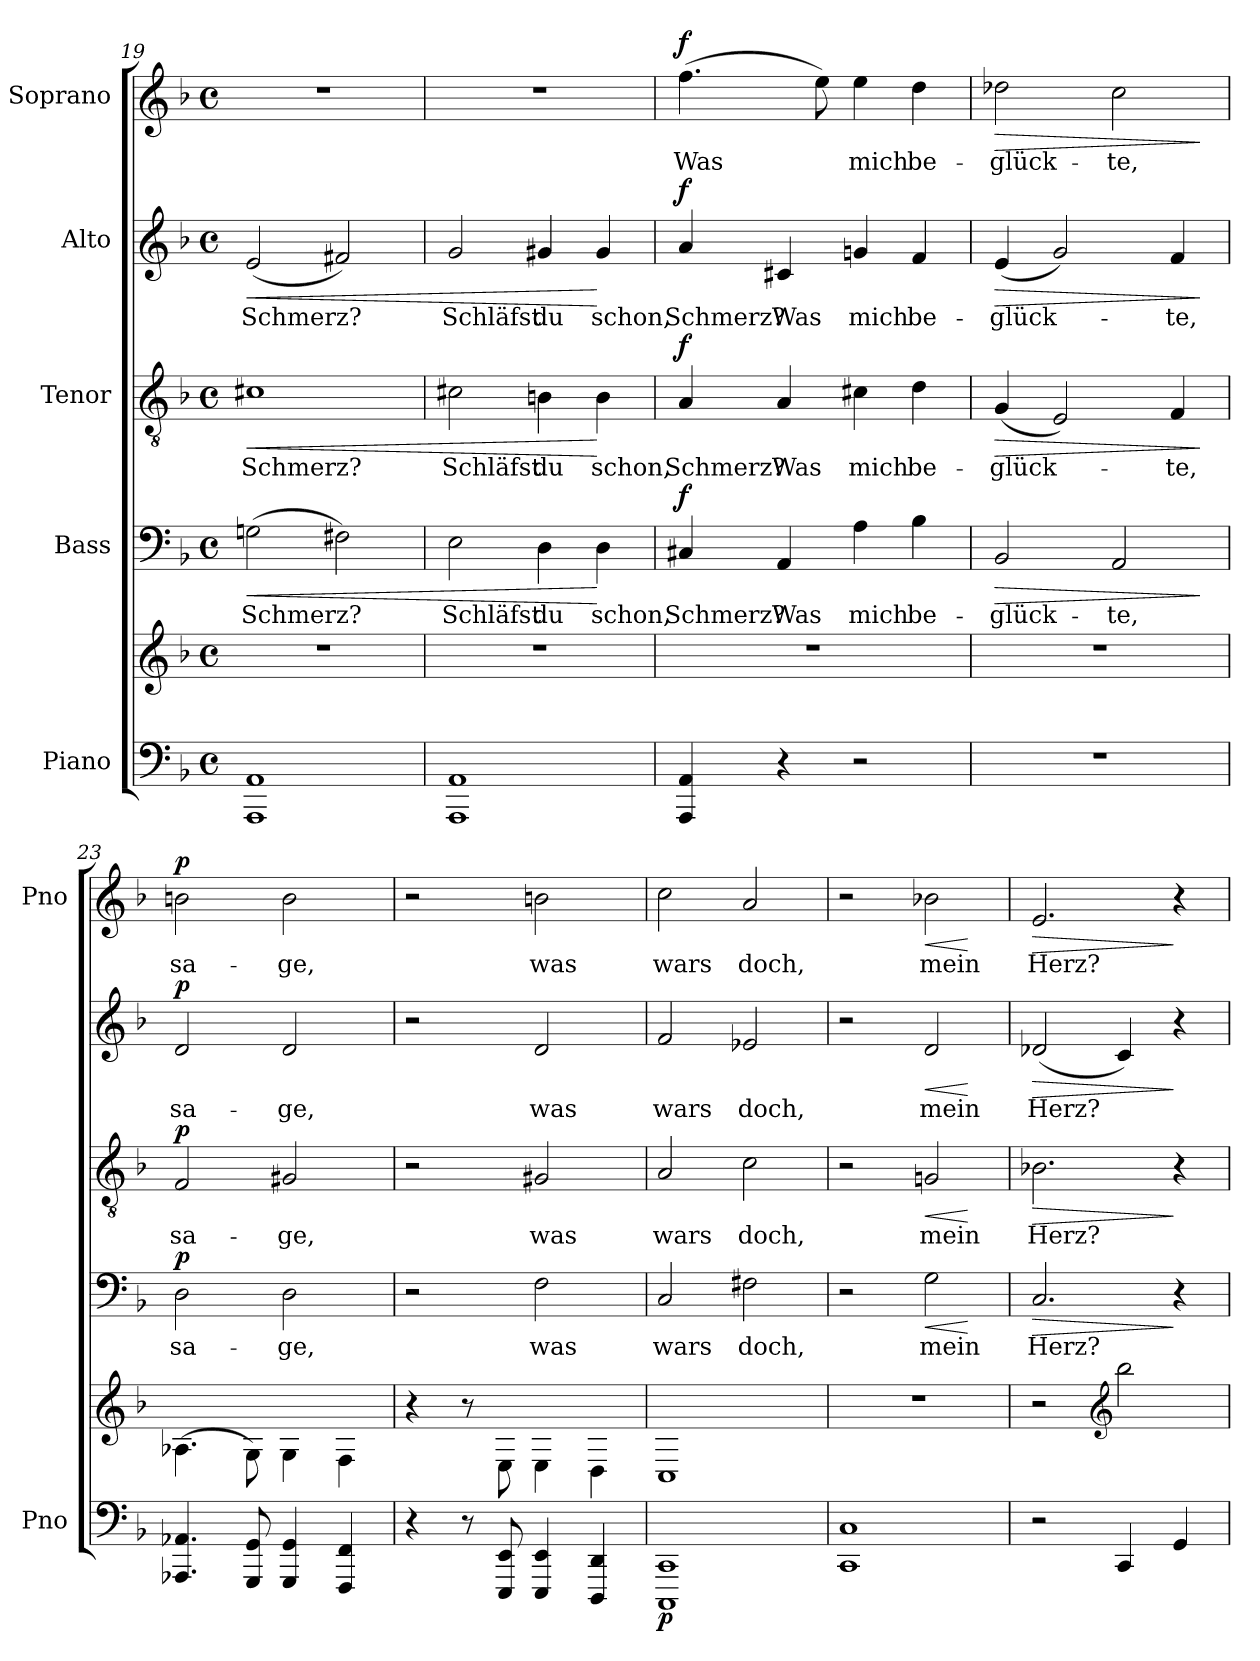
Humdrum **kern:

**kern	**kern	**dynam	**kern	**text	**dynam	**kern	**text	**dynam	**kern	**text	**dynam	**kern	**text	**dynam
*part5	*part5	*part5	*part4	*part4	*part4	*part3	*part3	*part3	*part2	*part2	*part2	*part1	*part1	*part1
*staff6	*staff5	*staff5/6	*staff4	*staff4	*staff4	*staff3	*staff3	*staff3	*staff2	*staff2	*staff2	*staff1	*staff1	*staff1
*I"Piano	*	*	*I"Bass	*	*	*I"Tenor	*	*	*I"Alto	*	*	*I"Soprano	*	*
*I'Pno	*	*	*	*	*	*	*	*	*	*	*	*I'Pno	*	*
!!LO:PB:g=z
*clefF4	*clefG2	*	*clefF4	*	*	*clefGv2	*	*	*clefG2	*	*	*clefG2	*	*
*k[b-]	*k[b-]	*	*k[b-]	*	*	*k[b-]	*	*	*k[b-]	*	*	*k[b-]	*	*
*F:	*F:	*	*F:	*	*	*F:	*	*	*F:	*	*	*F:	*	*
*M4/4	*M4/4	*	*M4/4	*	*	*M4/4	*	*	*M4/4	*	*	*M4/4	*	*
*met(c)	*met(c)	*	*met(c)	*	*	*met(c)	*	*	*met(c)	*	*	*met(c)	*	*
=19	=19	=19	=19	=19	=19	=19	=19	=19	=19	=19	=19	=19	=19	=19
!	!	!	!	!LO:LY:b	!LO:HP:b	!	!LO:LY:b	!LO:HP:b	!	!LO:LY:b	!LO:HP:b	!	!	!
1AAA 1AA	1r	.	(>2Gn\	Schmerz?	<	1c#X	Schmerz?	<	(<2e/	Schmerz?	<	1r	.	.
.	.	.	2F#X\)	.	.	.	.	.	2f#X/)	.	.	.	.	.
=20	=20	=20	=20	=20	=20	=20	=20	=20	=20	=20	=20	=20	=20	=20
!	!	!	!	!LO:LY:b	!	!	!LO:LY:b	!	!	!LO:LY:b	!	!	!	!
1AAA 1AA	1r	.	2E\	Schläfst	.	2c#X\	Schläfst	.	2g/	Schläfst	.	1r	.	.
!	!	!	!	!LO:LY:b	!	!	!LO:LY:b	!	!	!LO:LY:b	!	!	!	!
.	.	.	4D\	du	.	4Bn\	du	.	4g#X/	du	.	.	.	.
!	!	!	!	!LO:LY:b	!	!	!LO:LY:b	!	!	!LO:LY:b	!	!	!	!
.	.	.	4D\	schon,	[	4B\	schon,	[	4g#/	schon,	[	.	.	.
=21	=21	=21	=21	=21	=21	=21	=21	=21	=21	=21	=21	=21	=21	=21
!	!	!	!	!LO:LY:b	!LO:DY:b	!	!LO:LY:b	!LO:DY:b	!	!LO:LY:b	!LO:DY:b	!	!LO:LY:b	!LO:DY:b
4AAA/ 4AA/	1r	.	4C#X/	Schmerz?	f	4A/	Schmerz?	f	4a/	Schmerz?	f	(>4.ff\	Was	f
!	!	!	!	!LO:LY:b	!	!	!LO:LY:b	!	!	!LO:LY:b	!	!	!	!
4r	.	.	4AA/	Was	.	4A/	Was	.	4c#X/	Was	.	.	.	.
.	.	.	.	.	.	.	.	.	.	.	.	8ee\)	.	.
!	!	!	!	!LO:LY:b	!	!	!LO:LY:b	!	!	!LO:LY:b	!	!	!LO:LY:b	!
2r	.	.	4A\	mich	.	4c#X\	mich	.	4gn/	mich	.	4ee\	mich	.
!	!	!	!	!LO:LY:b	!	!	!LO:LY:b	!	!	!LO:LY:b	!	!	!LO:LY:b	!
.	.	.	4B-\	be-	.	4d\	be-	.	4f/	be-	.	4dd\	be-	.
=22	=22	=22	=22	=22	=22	=22	=22	=22	=22	=22	=22	=22	=22	=22
!	!	!	!	!LO:LY:b	!LO:HP:b	!	!LO:LY:b	!LO:HP:b	!	!LO:LY:b	!LO:HP:b	!	!LO:LY:b	!LO:HP:b
1r	1r	.	2BB-/	-glück-	>	(<4G/	-glück-	>	(<4e/	-glück-	>	2dd-X\	-glück-	>
.	.	.	.	.	.	2E/)	.	.	2g/)	.	.	.	.	.
!	!	!	!	!LO:LY:b	!	!	!	!	!	!	!	!	!LO:LY:b	!
.	.	.	2AA/	-te,	.	.	.	.	.	.	.	2cc\	-te,	.
!	!	!	!	!	!	!	!LO:LY:b	!	!	!LO:LY:b	!	!	!	!
.	.	.	.	.	.	4F/	-te,	.	4f/	-te,	.	.	.	.
.	.	.	.	.	]	.	.	]	.	.	]	.	.	]
=23	=23	=23	=23	=23	=23	=23	=23	=23	=23	=23	=23	=23	=23	=23
!	!	!	!	!LO:LY:b	!LO:DY:b	!	!LO:LY:b	!LO:DY:b	!	!LO:LY:b	!LO:DY:b	!	!LO:LY:b	!LO:DY:b
4.AAA-X/ 4.AA-X/	(>4.A-X\	.	2D\	sa-	p	2F/	sa-	p	2d/	sa-	p	2bn\	sa-	p
8GGG/ 8GG/	8G\)	.	.	.	.	.	.	.	.	.	.	.	.	.
!	!	!	!	!LO:LY:b	!	!	!LO:LY:b	!	!	!LO:LY:b	!	!	!LO:LY:b	!
4GGG/ 4GG/	4G\	.	2D\	-ge,	.	2G#X/	-ge,	.	2d/	-ge,	.	2b\	-ge,	.
4FFF/ 4FF/	4F\	.	.	.	.	.	.	.	.	.	.	.	.	.
=24	=24	=24	=24	=24	=24	=24	=24	=24	=24	=24	=24	=24	=24	=24
4r	4r	.	2r	.	.	2r	.	.	2r	.	.	2r	.	.
8r	8r	.	.	.	.	.	.	.	.	.	.	.	.	.
8EEE/ 8EE/	8E\	.	.	.	.	.	.	.	.	.	.	.	.	.
!	!	!	!	!LO:LY:b	!	!	!LO:LY:b	!	!	!LO:LY:b	!	!	!LO:LY:b	!
4EEE/ 4EE/	4E\	.	2F\	was	.	2G#X/	was	.	2d/	was	.	2bn\	was	.
4DDD/ 4DD/	4D\	.	.	.	.	.	.	.	.	.	.	.	.	.
!!LO:PB:g=z
=25	=25	=25	=25	=25	=25	=25	=25	=25	=25	=25	=25	=25	=25	=25
!	!	!LO:DY:b=2	!	!LO:LY:b	!	!	!LO:LY:b	!	!	!LO:LY:b	!	!	!LO:LY:b	!
1CCC 1CC	1C	p	2C/	wars	.	2A/	wars	.	2f/	wars	.	2cc\	wars	.
!	!	!	!	!LO:LY:b	!	!	!LO:LY:b	!	!	!LO:LY:b	!	!	!LO:LY:b	!
.	.	.	2F#X\	doch,	.	2c\	doch,	.	2e-X/	doch,	.	2a/	doch,	.
=26	=26	=26	=26	=26	=26	=26	=26	=26	=26	=26	=26	=26	=26	=26
1CC 1C	1r	.	2r	.	.	2r	.	.	2r	.	.	2r	.	.
!	!	!	!	!LO:LY:b	!LO:HP:b	!	!LO:LY:b	!LO:HP:b	!	!LO:LY:b	!LO:HP:b	!	!LO:LY:b	!LO:HP:b
.	.	.	2G\	mein	<	2Gn/	mein	<	2d/	mein	<	2b-X\	mein	<
.	.	.	.	.	[	.	.	[	.	.	[	.	.	[
=27	=27	=27	=27	=27	=27	=27	=27	=27	=27	=27	=27	=27	=27	=27
!	!	!	!	!LO:LY:b	!LO:HP:b	!	!LO:LY:b	!LO:HP:b	!	!LO:LY:b	!LO:HP:b	!	!LO:LY:b	!LO:HP:b
2r	2r	.	2.C/	Herz?	>	2.B-X\	Herz?	>	(<2d-X/	Herz?	>	2.e/	Herz?	>
*	*clefG2	*	*	*	*	*	*	*	*	*	*	*	*	*
4CC/	2bb-\	.	.	.	.	.	.	.	4c/)	.	.	.	.	.
4GG/	.	.	4r	.	]	4r	.	]	4r	.	]	4r	.	]
=	=	=	=	=	=	=	=	=	=	=	=	=	=	=
*-	*-	*-	*-	*-	*-	*-	*-	*-	*-	*-	*-	*-	*-	*-
